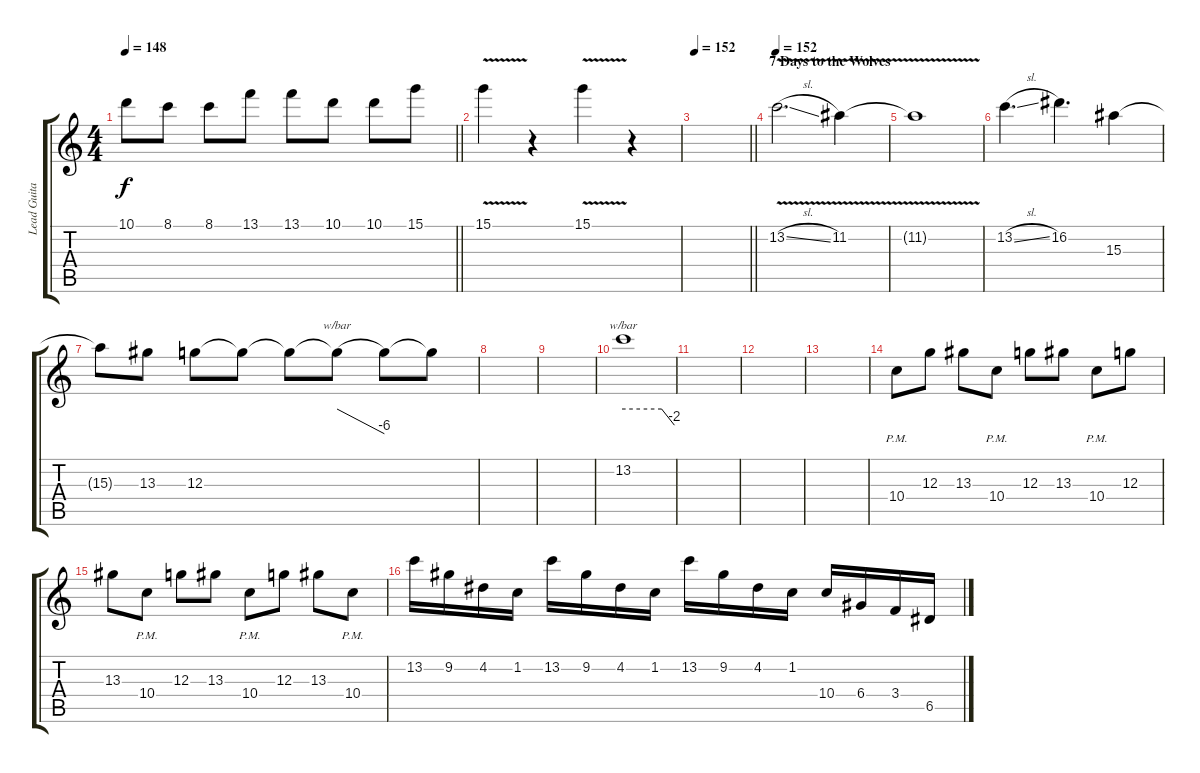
\track ("Lead Guitar : Drop D" "Lead Guita") {instrument overdrivenguitar}
\staff {score tabs}
\tuning (E4 B3 G3 D3 A2 D2) {hide}
\ts (4 4)
\tempo 148
\clef g2
\barLineRight lightlight
\ks c
10.1.8{dy f} 8.1.8 8.1.8 13.1.8 13.1.8 10.1.8 10.1.8 15.1.8 |
15.1{v}.4 r.4 15.1{v}.4{volume 8} r.4 |
\tempo 152
\barLineRight lightlight
|
\section ("" "7 Days to the Wolves")
\tempo 152
13.2{v sl}.2{d} 11.2{v}.4 |
11.2{t}.1 |
13.2{sl}.4{d} 16.2.4{d} 15.3.4 |
15.3{t}.8 13.3.8 12.3.8 12.3{t}.8 12.3{t}.8 12.3{t}.8{tbe (dive default 0 0 60 -24)} 12.3{t}.8 12.3{t}.8 |
|
|
13.2.1{tbe (custom default 0 0 45 0 60 -8)} |
|
|
|
10.4{pm}.8{volume 16} 12.3.8 13.3.8 10.4{pm}.8 12.3.8 13.3.8 10.4{pm}.8 12.3.8 |
13.3.8 10.4{pm}.8 12.3.8 13.3.8 10.4{pm}.8 12.3.8 13.3.8 10.4{pm}.8 |
13.2.16 9.2.16 4.2.16 1.2.16 13.2.16 9.2.16 4.2.16 1.2.16 13.2.16 9.2.16 4.2.16 1.2.16 10.4.16 6.4.16 3.4.16 6.5.16
